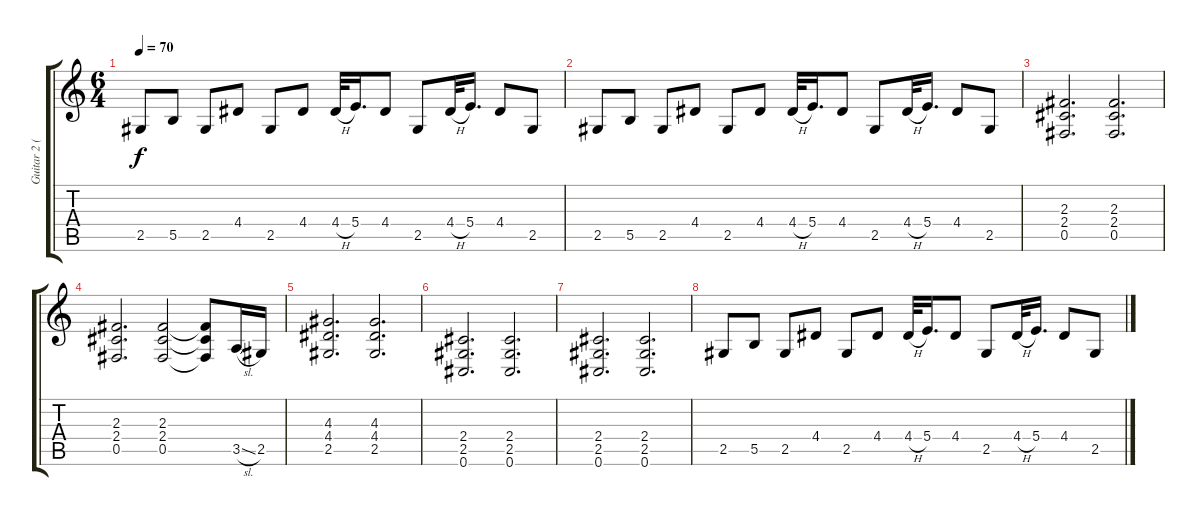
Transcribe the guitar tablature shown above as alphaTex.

\track ("Guitar 2 (Distortion)" "Guitar 2 (") {instrument distortionguitar}
\staff {score tabs}
\tuning (Db4 Ab3 E3 B2 Gb2 Db2) {hide}
\ts (6 4)
\tempo 70
\clef g2
\ks c
2.5.8{dy f} 5.5.8 2.5.8 4.4.8 2.5.8 4.4.8 4.4{h}.32 5.4.16{d} 4.4.8 2.5.8 4.4{h}.32 5.4.16{d} 4.4.8 2.5.8 |
2.5.8 5.5.8 2.5.8 4.4.8 2.5.8 4.4.8 4.4{h}.32 5.4.16{d} 4.4.8 2.5.8 4.4{h}.32 5.4.16{d} 4.4.8 2.5.8 |
(2.3 2.4 0.5).2{d} (2.3 2.4 0.5).2{d} |
(2.3 2.4 0.5).2{d} (2.3 2.4 0.5).2 (2.3{t} 2.4{t} 0.5{t}).8 3.5{sl}.16 2.5.16 |
(4.3 4.4 2.5).2{d} (4.3 4.4 2.5).2{d} |
(2.4 2.5 0.6).2{d} (2.4 2.5 0.6).2{d} |
(2.4 2.5 0.6).2{d} (2.4 2.5 0.6).2{d} |
2.5.8 5.5.8 2.5.8 4.4.8 2.5.8 4.4.8 4.4{h}.32 5.4.16{d} 4.4.8 2.5.8 4.4{h}.32 5.4.16{d} 4.4.8 2.5.8
